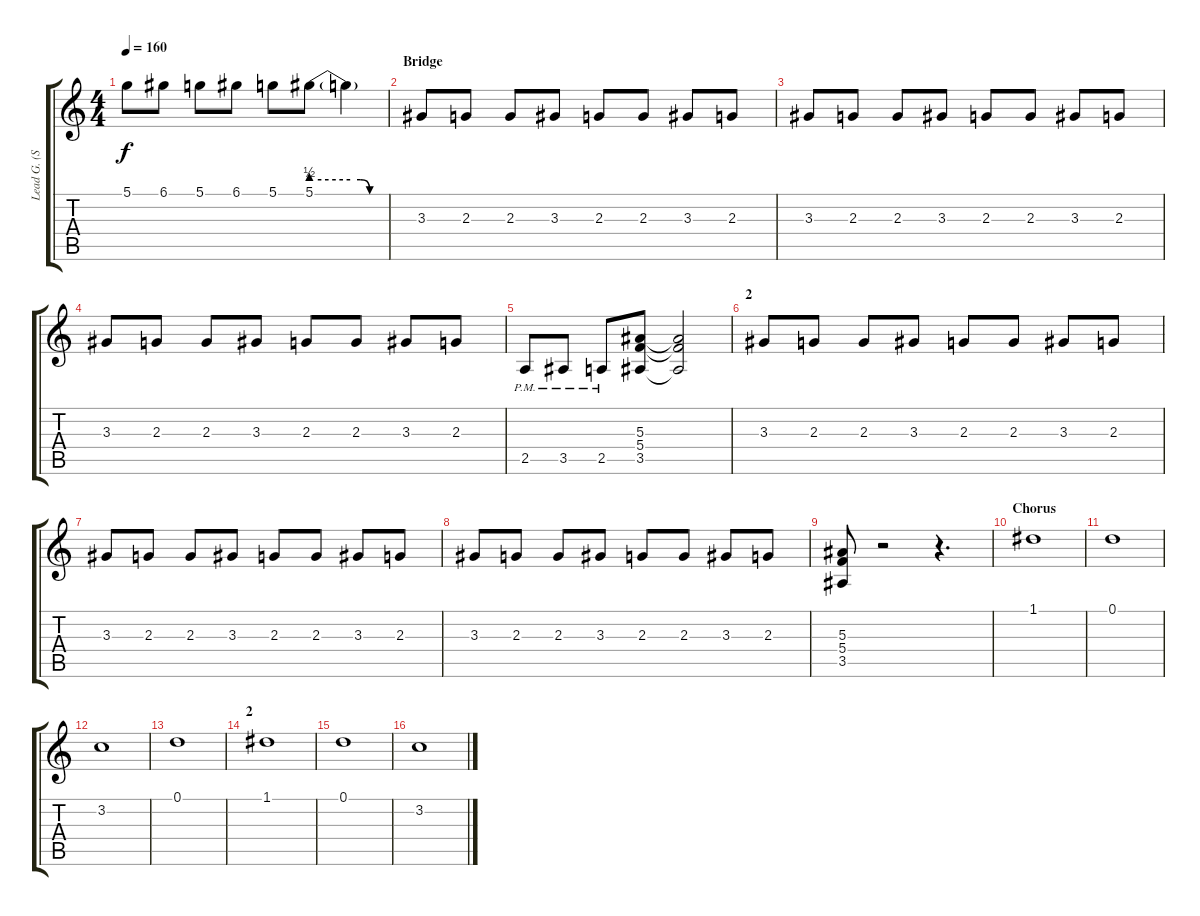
\track ("Lead G. (Spiros Efthimiadis)" "Lead G. (S") {instrument distortionguitar}
\staff {score tabs}
\tuning (D4 A3 F3 C3 G2 D2) {hide}
\ts (4 4)
\tempo 160
\clef g2
\ks c
5.1.8{dy f} 6.1.8 5.1.8 6.1.8 5.1.8 5.1{be (custom 0 2 30 2 38 2 45 0 60 0)}.8 5.1{t}.4 |
\section ("" "Bridge")
3.3.8 2.3.8 2.3.8 3.3.8 2.3.8 2.3.8 3.3.8 2.3.8 |
3.3.8 2.3.8 2.3.8 3.3.8 2.3.8 2.3.8 3.3.8 2.3.8 |
3.3.8 2.3.8 2.3.8 3.3.8 2.3.8 2.3.8 3.3.8 2.3.8 |
2.5{pm}.8 3.5{pm}.8 2.5{pm}.8 (5.3 5.4 3.5).8 (5.3{t} 5.4{t} 3.5{t}).2 |
\section ("" "2")
3.3.8 2.3.8 2.3.8 3.3.8 2.3.8 2.3.8 3.3.8 2.3.8 |
3.3.8 2.3.8 2.3.8 3.3.8 2.3.8 2.3.8 3.3.8 2.3.8 |
3.3.8 2.3.8 2.3.8 3.3.8 2.3.8 2.3.8 3.3.8 2.3.8 |
(5.3 5.4 3.5).8 r.2 r.4{d} |
\section ("" "Chorus")
1.1.1 |
0.1.1 |
3.2.1 |
0.1.1 |
\section ("" "2")
1.1.1 |
0.1.1 |
3.2.1
